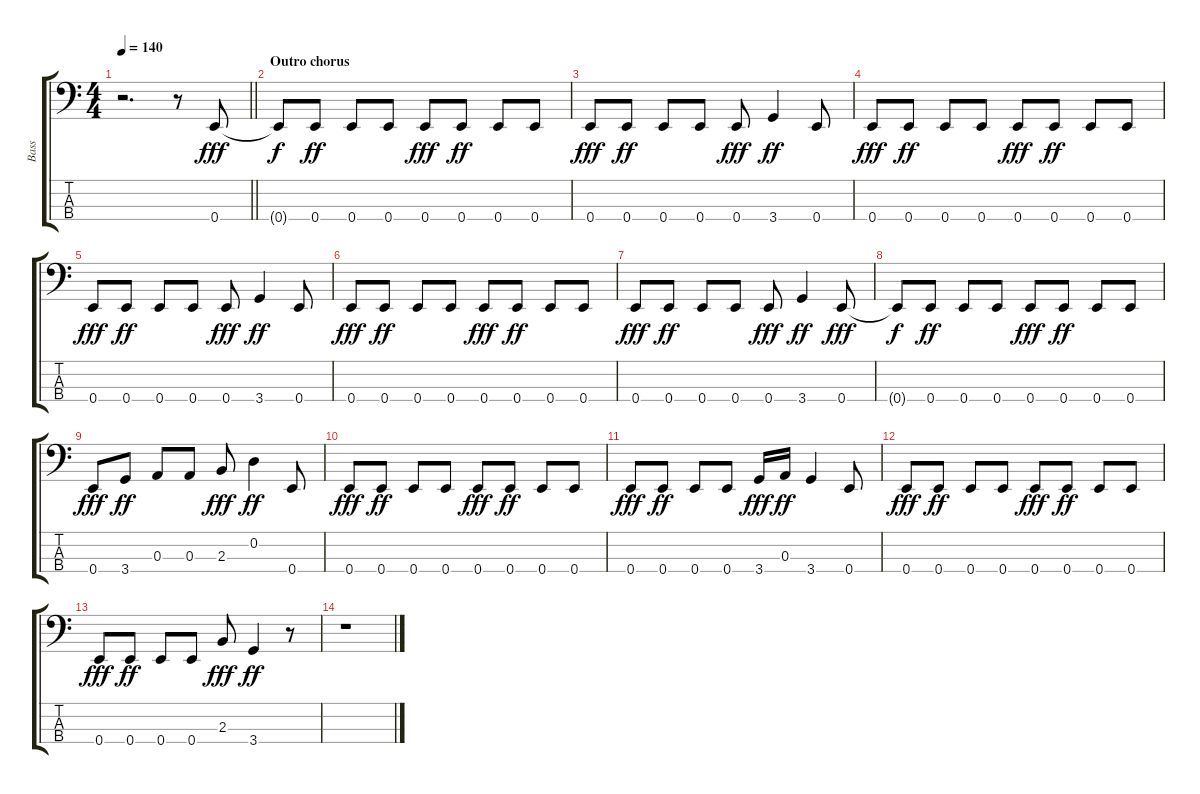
\track ("Bass" "Bass") {instrument electricbassfinger}
\staff {score tabs}
\tuning (G2 D2 A1 E1) {hide}
\ts (4 4)
\tempo 140
\clef f4
\barLineRight lightlight
\ks c
r.2{d dy ff} r.8 0.4.8{dy fff} |
\section ("" "Outro chorus")
0.4{t}.8{dy f} 0.4.8{dy ff} 0.4.8 0.4.8 0.4.8{dy fff} 0.4.8{dy ff} 0.4.8 0.4.8 |
0.4.8{dy fff} 0.4.8{dy ff} 0.4.8 0.4.8 0.4.8{dy fff} 3.4.4{dy ff} 0.4.8 |
0.4.8{dy fff} 0.4.8{dy ff} 0.4.8 0.4.8 0.4.8{dy fff} 0.4.8{dy ff} 0.4.8 0.4.8 |
0.4.8{dy fff} 0.4.8{dy ff} 0.4.8 0.4.8 0.4.8{dy fff} 3.4.4{dy ff} 0.4.8 |
0.4.8{dy fff} 0.4.8{dy ff} 0.4.8 0.4.8 0.4.8{dy fff} 0.4.8{dy ff} 0.4.8 0.4.8 |
0.4.8{dy fff} 0.4.8{dy ff} 0.4.8 0.4.8 0.4.8{dy fff} 3.4.4{dy ff} 0.4.8{dy fff} |
0.4{t}.8{dy f} 0.4.8{dy ff} 0.4.8 0.4.8 0.4.8{dy fff} 0.4.8{dy ff} 0.4.8 0.4.8 |
0.4.8{dy fff} 3.4.8{dy ff} 0.3.8 0.3.8 2.3.8{dy fff} 0.2.4{dy ff} 0.4.8 |
0.4.8{dy fff} 0.4.8{dy ff} 0.4.8 0.4.8 0.4.8{dy fff} 0.4.8{dy ff} 0.4.8 0.4.8 |
0.4.8{dy fff} 0.4.8{dy ff} 0.4.8 0.4.8 3.4.16{dy fff} 0.3.16{dy ff} 3.4.4 0.4.8 |
0.4.8{dy fff} 0.4.8{dy ff} 0.4.8 0.4.8 0.4.8{dy fff} 0.4.8{dy ff} 0.4.8 0.4.8 |
0.4.8{dy fff} 0.4.8{dy ff} 0.4.8 0.4.8 2.3.8{dy fff} 3.4.4{dy ff} r.8 |
r.1
